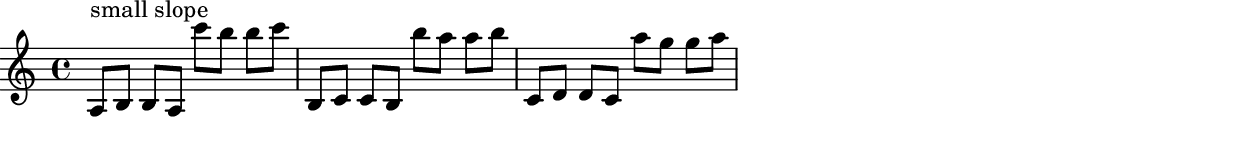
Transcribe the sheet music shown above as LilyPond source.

%% Generated by lilypond-book
%% Options: [exampleindent=10.16\mm,indent=0\mm,line-width=160\mm,paper-height=845.047\pt,paper-width=597.508\pt,papersize='(cons (* 597.508 pt) (* 845.047 pt))]
\include "lilypond-book-preamble.ly"


% ****************************************************************
% Start cut-&-pastable-section
% ****************************************************************

#(ly:set-option 'eps-box-padding 3.000000)



\paper {
  #(set-paper-size '(cons (* 597.508 pt) (* 845.047 pt)))
  indent = 0\mm
  line-width = 160\mm
  % offset the left padding, also add 1mm as lilypond creates cropped
  % images with a little space on the right
  line-width = #(- line-width (* mm  3.000000) (* mm 1))
}

\layout {
  
}




% ****************************************************************
% ly snippet:
% ****************************************************************
\sourcefilename "/lilypond-2.25.15/input/regression/beam-center-slope.ly"
\sourcefileline 0

\version "2.17.6"
\header{

  texidoc="Simple beams on middle staffline are allowed to be
    slightly sloped, even if the notes have ledgers.  Beams reaching
    beyond middle line can have bigger slope."

}

\layout{
  ragged-right = ##t
  indent = 0
}

\relative c'{
  %%\override Staff.Stem.beamed-lengths = #'(3.50)
  %%  c8[ d]
  %%  d[ c]
  %% r2
  %% \override Staff.Stem.beamed-lengths = #'(3.26)

  a8[^"small slope" b]
  b[ a]

  c''[ b]
  b[ c]

				% baerenreiter test
  b,,[ c]
  c[ b]

  b''[ a]
  a[ b]

  c,,[ d]
  d[ c]
  
  a''[ g]
  g[ a]

  c,,[^"bigger slope" e]
  e[ c]
  
  a''[ f]
  f[ a]
}




% ****************************************************************
% end ly snippet
% ****************************************************************
